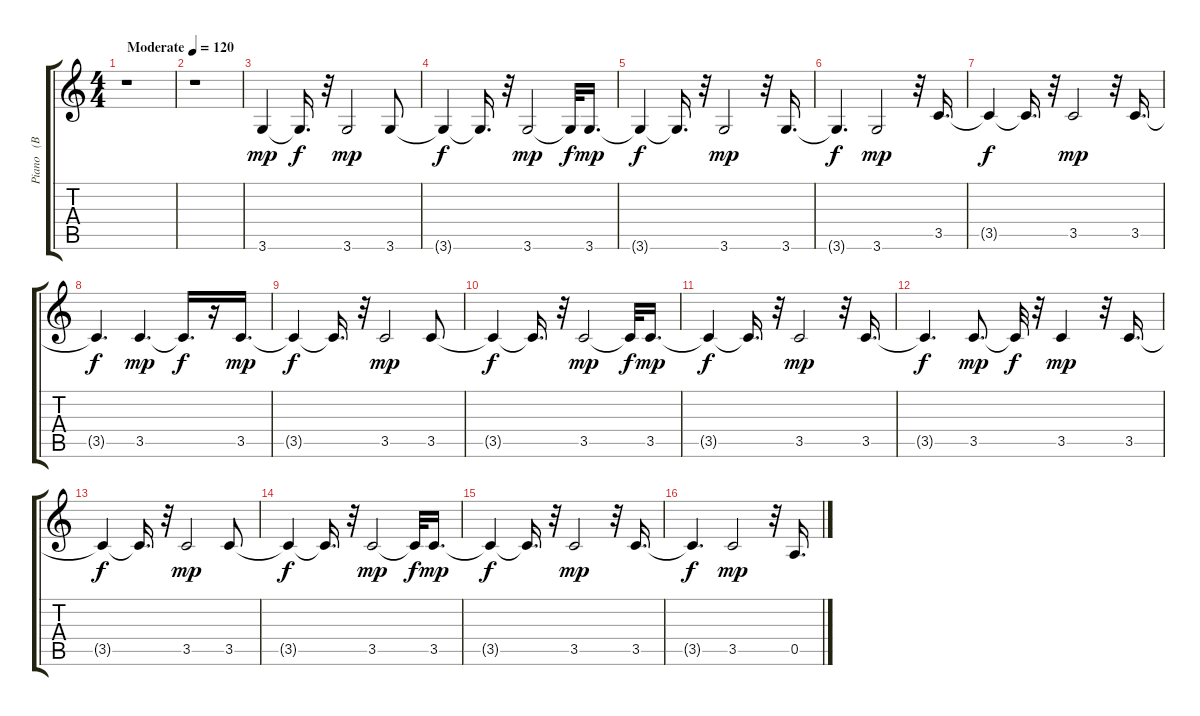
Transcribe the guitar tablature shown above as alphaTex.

\track ("Piano   (BB)" "Piano   (B") {instrument electricguitarclean}
\staff {score tabs}
\tuning (E4 B3 G3 D3 A2 E2) {hide}
\ts (4 4)
\tempo (120 "Moderate")
\clef g2
\ks c
r.1{dy mp instrument electricguitarclean} |
r.1 |
3.6.4 3.6{t}.16{d dy f} r.32 3.6.2{dy mp} 3.6.8 |
3.6{t}.4{dy f} 3.6{t}.16{d} r.32 3.6.2{dy mp} 3.6{t}.32{dy f} 3.6.16{d dy mp} |
3.6{t}.4{dy f} 3.6{t}.16{d} r.32 3.6.2{dy mp} r.32 3.6.16{d} |
3.6{t}.4{d dy f} 3.6.2{dy mp} r.32 3.5.16{d} |
3.5{t}.4{dy f} 3.5{t}.16{d} r.32 3.5.2{dy mp} r.32 3.5.16{d} |
3.5{t}.4{d dy f} 3.5.4{d dy mp} 3.5{t}.16{d dy f} r.16 3.5.16{d dy mp} |
3.5{t}.4{dy f} 3.5{t}.16{d} r.32 3.5.2{dy mp} 3.5.8 |
3.5{t}.4{dy f} 3.5{t}.16{d} r.32 3.5.2{dy mp} 3.5{t}.32{dy f} 3.5.16{d dy mp} |
3.5{t}.4{dy f} 3.5{t}.16{d} r.32 3.5.2{dy mp} r.32 3.5.16{d} |
3.5{t}.4{d dy f} 3.5.8{d dy mp} 3.5{t}.32{dy f} r.32 3.5.4{dy mp} r.32 3.5.16{d} |
3.5{t}.4{dy f} 3.5{t}.16{d} r.32 3.5.2{dy mp} 3.5.8 |
3.5{t}.4{dy f} 3.5{t}.16{d} r.32 3.5.2{dy mp} 3.5{t}.32{dy f} 3.5.16{d dy mp} |
3.5{t}.4{dy f} 3.5{t}.16{d} r.32 3.5.2{dy mp} r.32 3.5.16{d} |
3.5{t}.4{d dy f} 3.5.2{dy mp} r.32 0.5.16{d}
